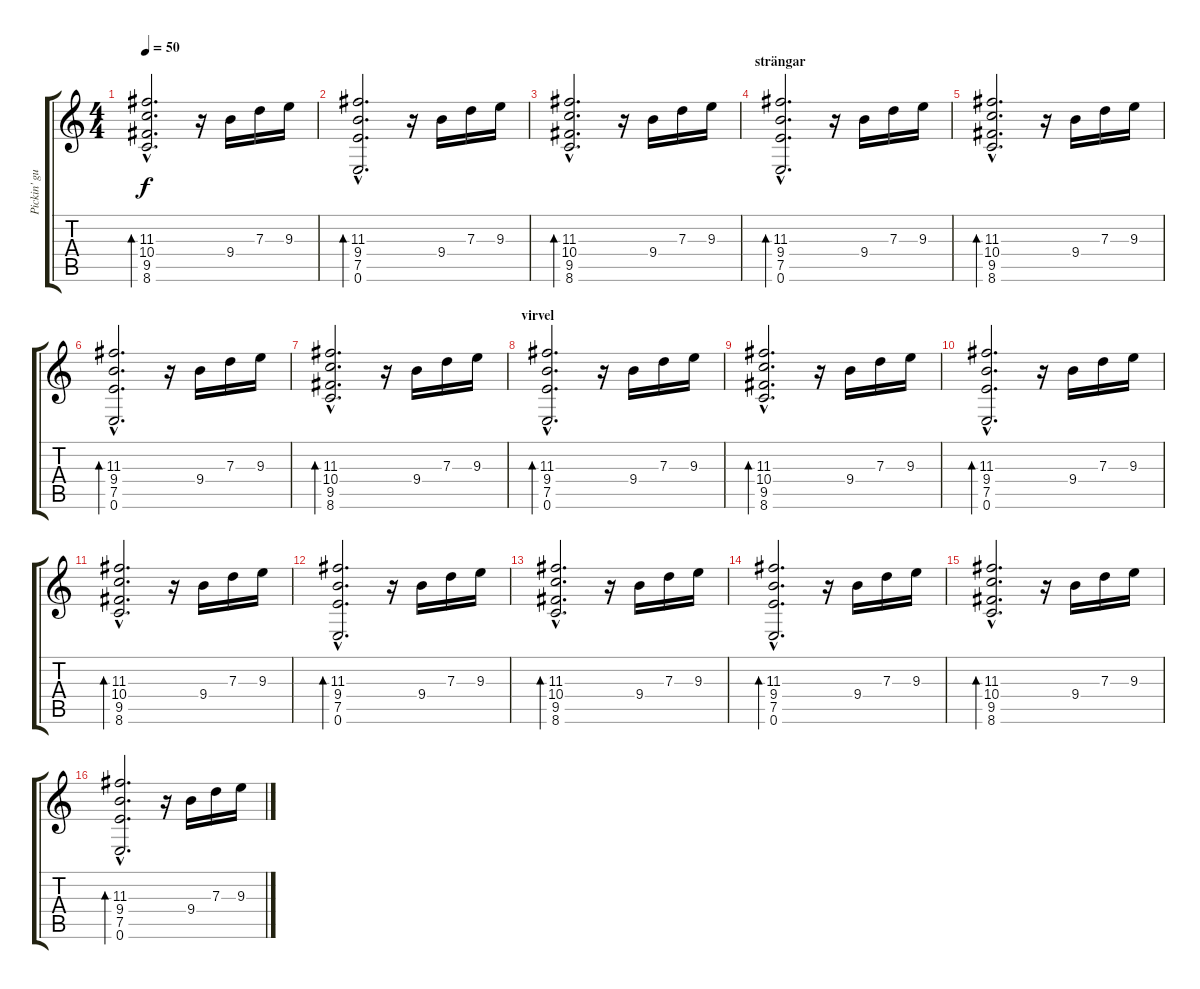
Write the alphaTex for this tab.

\track ("Pickin' gura" "Pickin' gu") {instrument acousticguitarsteel}
\staff {score tabs}
\tuning (E4 B3 G3 D3 A2 E2) {hide}
\ts (4 4)
\tempo 50
\clef g2
\ks c
(11.3{hac} 10.4{hac} 9.5{hac} 8.6{hac}).2{d bd 120 dy f} r.16 9.4.16 7.3.16 9.3.16 |
(11.3{hac} 9.4{hac} 7.5{hac} 0.6{hac}).2{d bd 120} r.16 9.4.16 7.3.16 9.3.16 |
(11.3{hac} 10.4{hac} 9.5{hac} 8.6{hac}).2{d bd 120} r.16 9.4.16 7.3.16 9.3.16 |
\section ("" "strängar")
(11.3{hac} 9.4{hac} 7.5{hac} 0.6{hac}).2{d bd 120} r.16 9.4.16 7.3.16 9.3.16 |
(11.3{hac} 10.4{hac} 9.5{hac} 8.6{hac}).2{d bd 120} r.16 9.4.16 7.3.16 9.3.16 |
(11.3{hac} 9.4{hac} 7.5{hac} 0.6{hac}).2{d bd 120} r.16 9.4.16 7.3.16 9.3.16 |
(11.3{hac} 10.4{hac} 9.5{hac} 8.6{hac}).2{d bd 120} r.16 9.4.16 7.3.16 9.3.16 |
\section ("" "virvel")
(11.3{hac} 9.4{hac} 7.5{hac} 0.6{hac}).2{d bd 120} r.16 9.4.16 7.3.16 9.3.16 |
(11.3{hac} 10.4{hac} 9.5{hac} 8.6{hac}).2{d bd 120} r.16 9.4.16 7.3.16 9.3.16 |
(11.3{hac} 9.4{hac} 7.5{hac} 0.6{hac}).2{d bd 120} r.16 9.4.16 7.3.16 9.3.16 |
(11.3{hac} 10.4{hac} 9.5{hac} 8.6{hac}).2{d bd 120} r.16 9.4.16 7.3.16 9.3.16 |
(11.3{hac} 9.4{hac} 7.5{hac} 0.6{hac}).2{d bd 120} r.16 9.4.16 7.3.16 9.3.16 |
(11.3{hac} 10.4{hac} 9.5{hac} 8.6{hac}).2{d bd 120} r.16 9.4.16 7.3.16 9.3.16 |
(11.3{hac} 9.4{hac} 7.5{hac} 0.6{hac}).2{d bd 120} r.16 9.4.16 7.3.16 9.3.16 |
(11.3{hac} 10.4{hac} 9.5{hac} 8.6{hac}).2{d bd 120} r.16 9.4.16 7.3.16 9.3.16 |
(11.3{hac} 9.4{hac} 7.5{hac} 0.6{hac}).2{d bd 120} r.16 9.4.16 7.3.16 9.3.16
